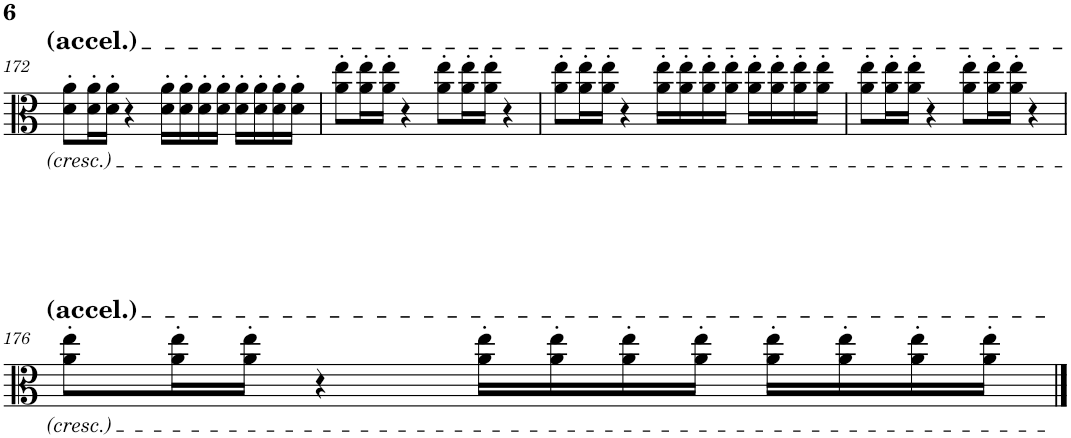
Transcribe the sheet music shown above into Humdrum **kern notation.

**kern
*part1
*staff1
*I"Viola
*I'Vla.
!!LO:PB:g=z
*clefC3
*k[]
*M4/4
=172
8d\' 8a\'L
16d\' 16a\'L
16d\' 16a\'JJ
4r
16d\' 16a\'LL
16d\' 16a\'
16d\' 16a\'
16d\' 16a\'JJ
16d\' 16a\'LL
16d\' 16a\'
16d\' 16a\'
16d\' 16a\'JJ
=173
8a\' 8ee\'L
16a\' 16ee\'L
16a\' 16ee\'JJ
4r
8a\' 8ee\'L
16a\' 16ee\'L
16a\' 16ee\'JJ
4r
=174
8a\' 8ee\'L
16a\' 16ee\'L
16a\' 16ee\'JJ
4r
16a\' 16ee\'LL
16a\' 16ee\'
16a\' 16ee\'
16a\' 16ee\'JJ
16a\' 16ee\'LL
16a\' 16ee\'
16a\' 16ee\'
16a\' 16ee\'JJ
=175
8a\' 8ee\'L
16a\' 16ee\'L
16a\' 16ee\'JJ
4r
8a\' 8ee\'L
16a\' 16ee\'L
16a\' 16ee\'JJ
4r
!!LO:LB:g=z
=176
8a\' 8ee\'L
16a\' 16ee\'L
16a\' 16ee\'JJ
4r
16a\' 16ee\'LL
16a\' 16ee\'
16a\' 16ee\'
16a\' 16ee\'JJ
16a\' 16ee\'LL
16a\' 16ee\'
16a\' 16ee\'
16a\' 16ee\'JJ
==
*-
